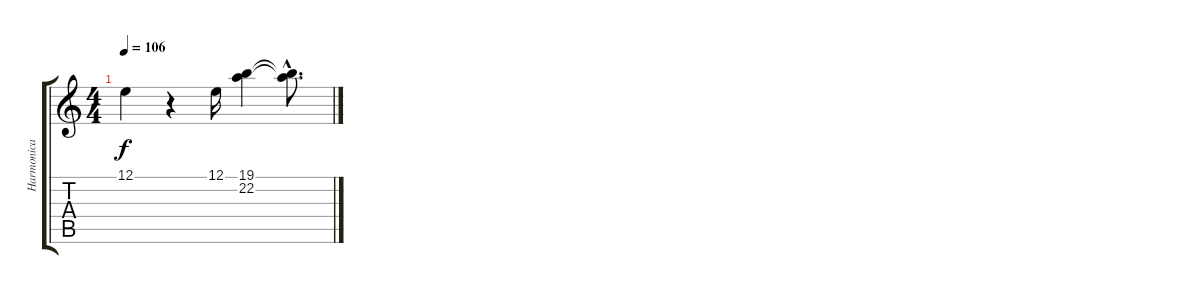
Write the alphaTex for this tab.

\track ("Harmonica Solo" "Harmonica ") {instrument harmonica}
\staff {score tabs}
\tuning (E4 B3 G3 D3 A2 E2) {hide}
\ts (4 4)
\tempo 106
\clef g2
\ks c
12.1{t}.4{dy f} r.4 12.1.16 (19.1 22.2).4 (19.1{hac t} 22.2{hac t}).8{d}
